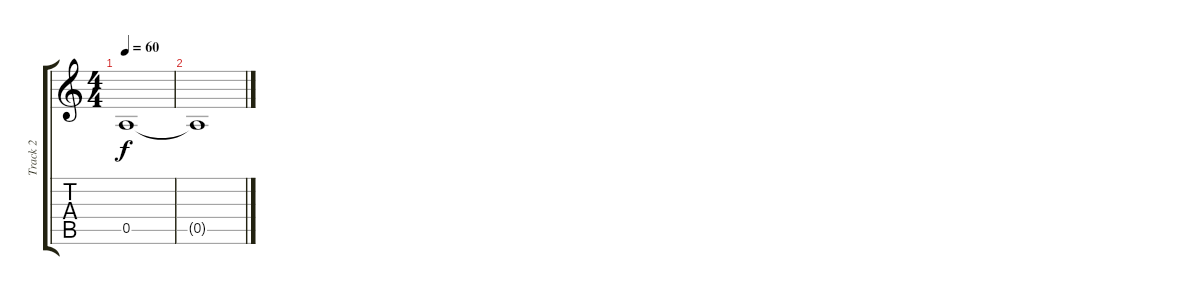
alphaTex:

\track ("Track 2" "Track 2") {instrument electricbassfinger}
\staff {score tabs}
\tuning (E4 B3 G3 D3 A2 E2) {hide}
\ts (4 4)
\tempo 60
\clef g2
\ks c
0.5.1{dy f} |
0.5{t}.1
